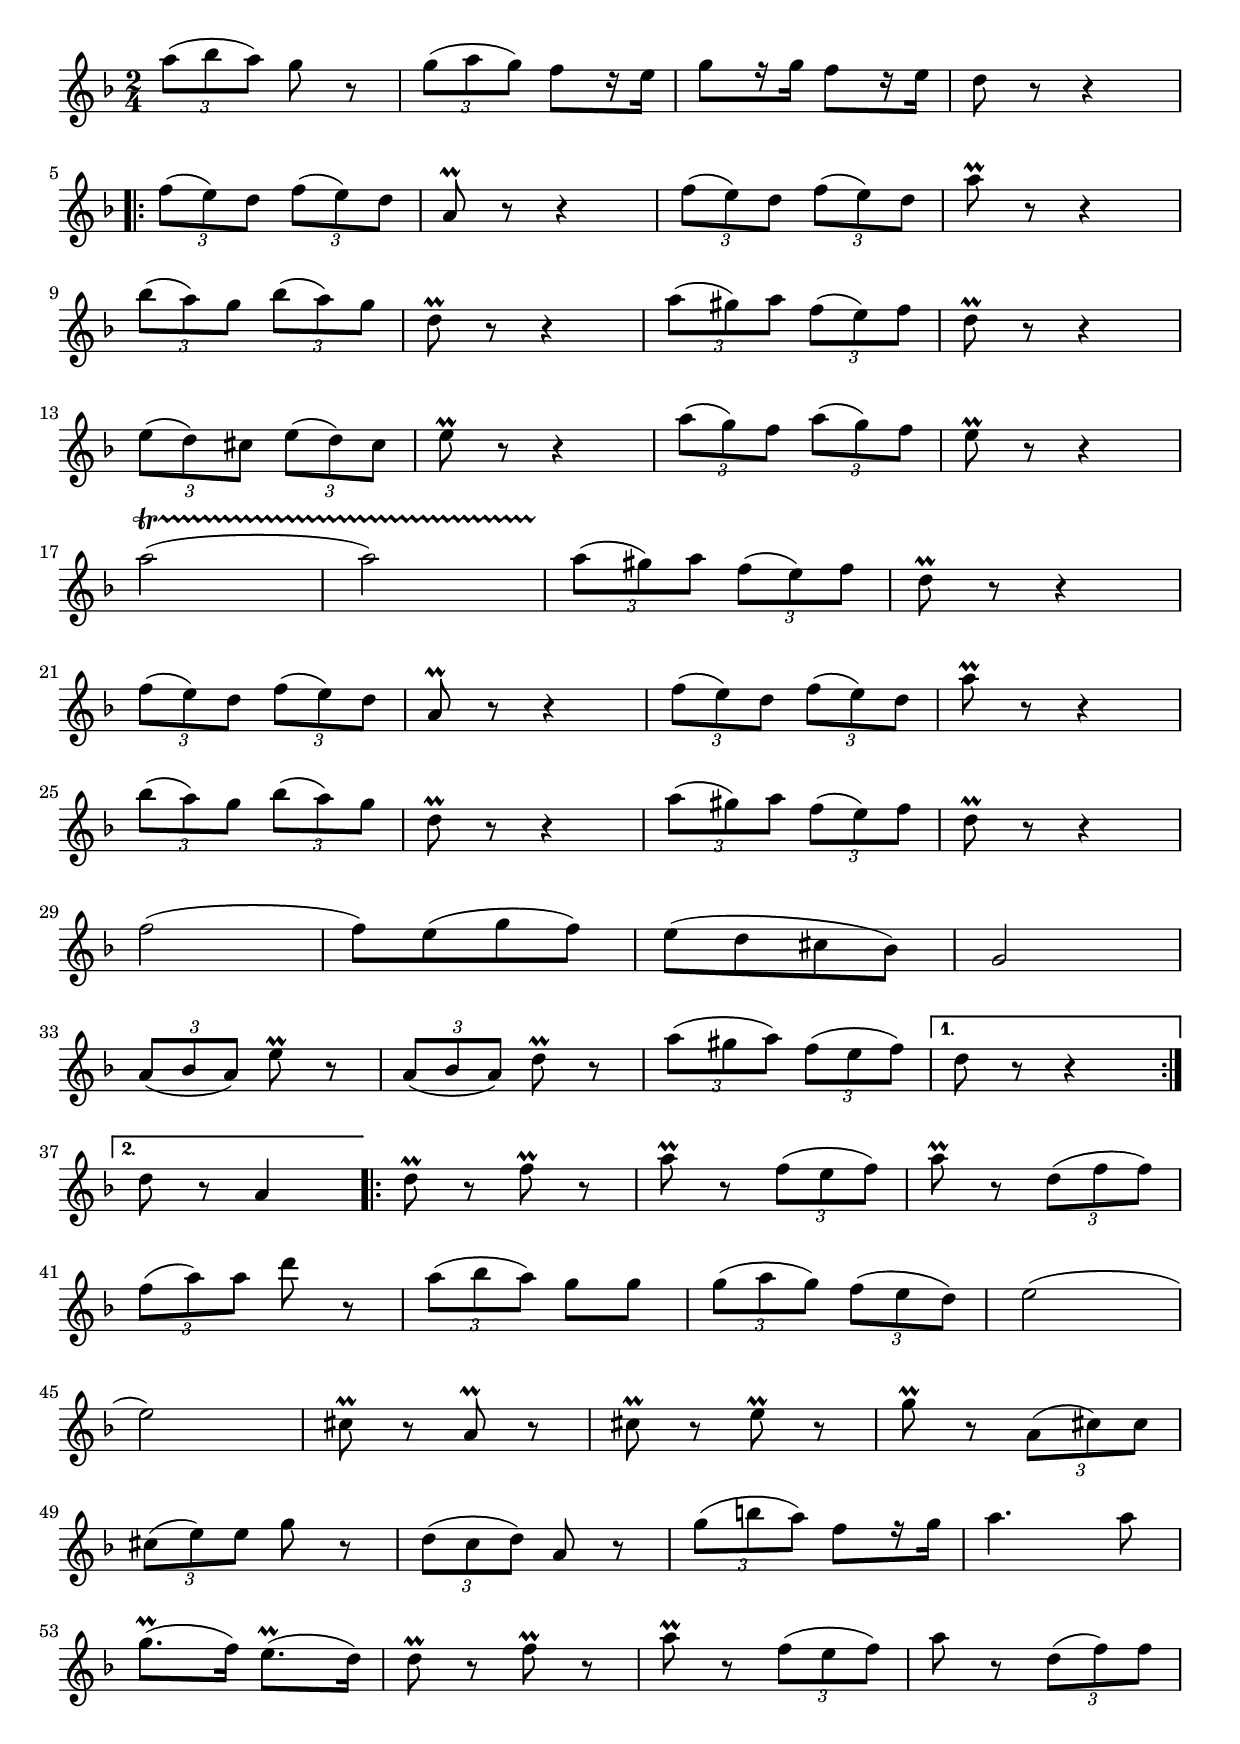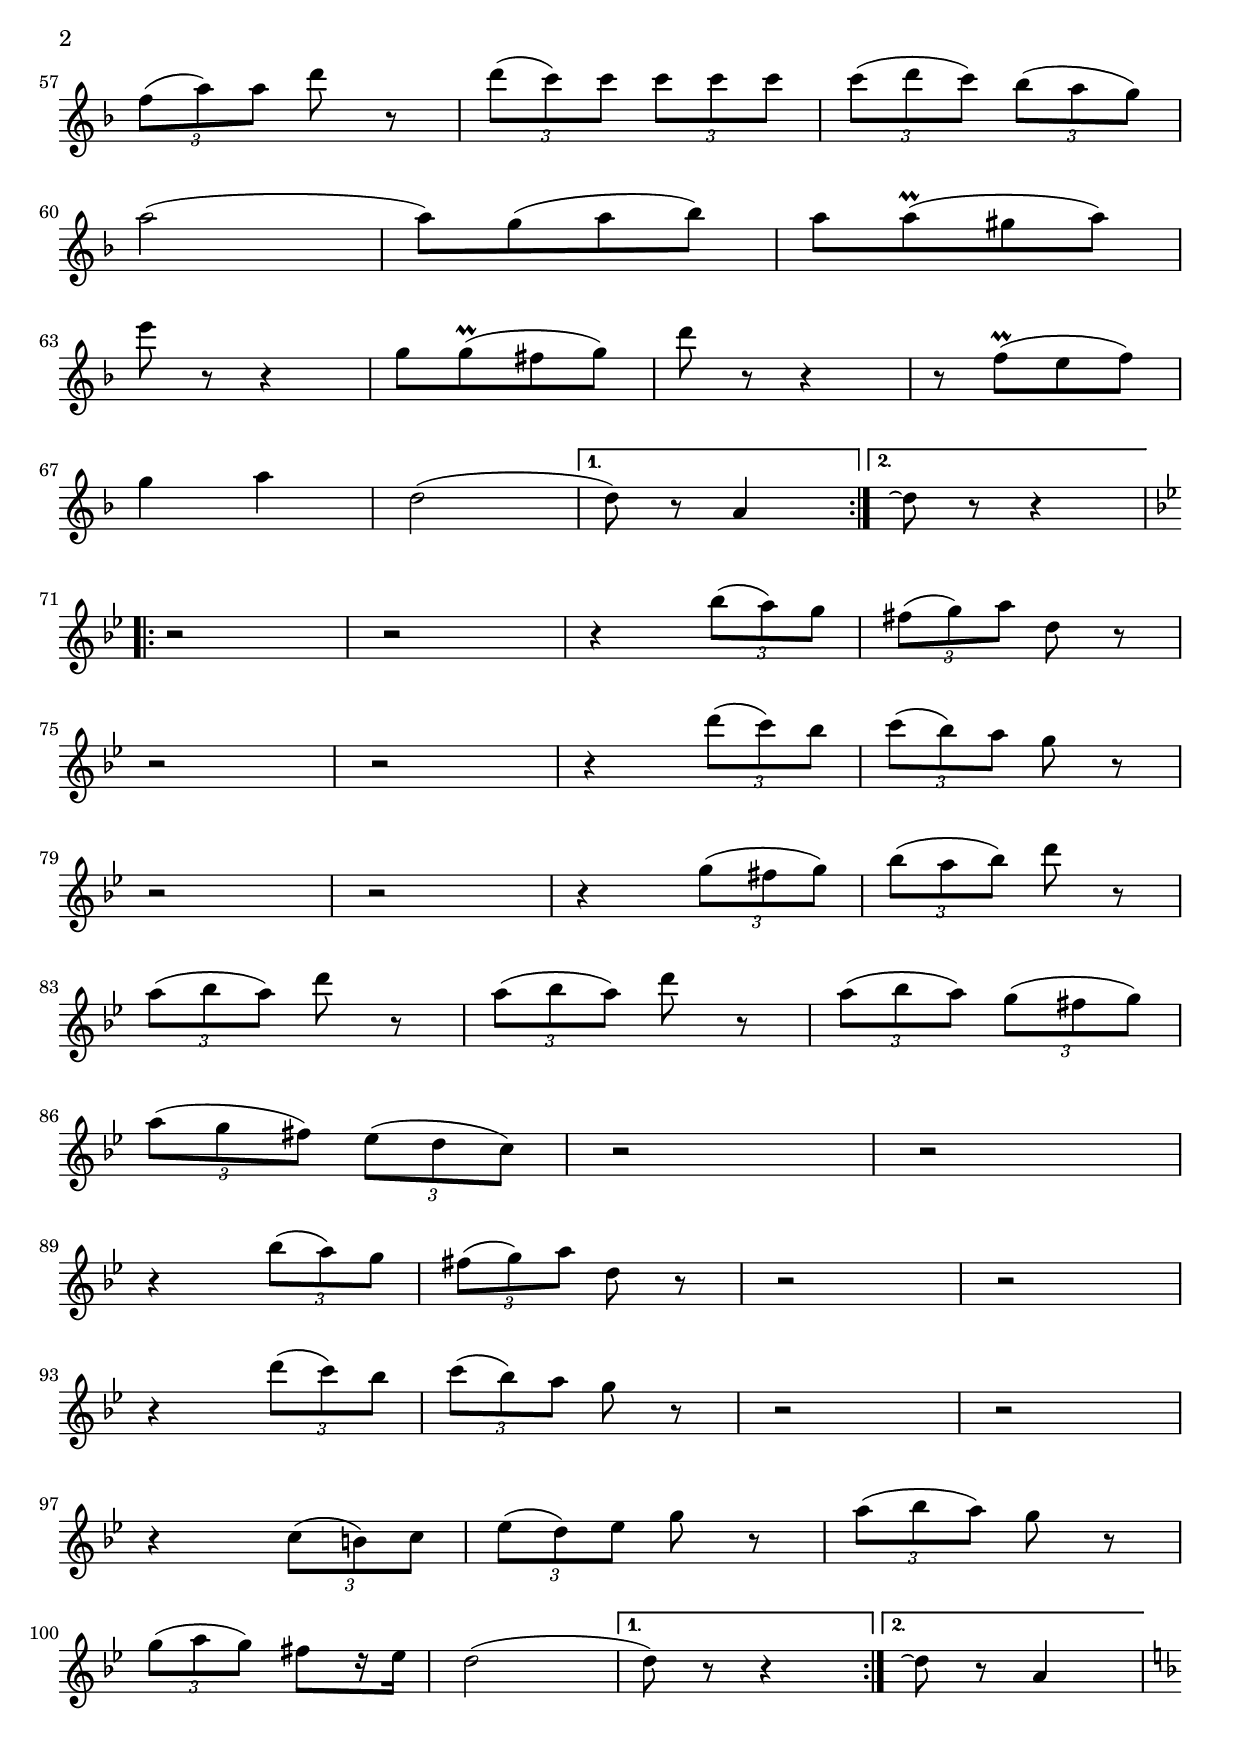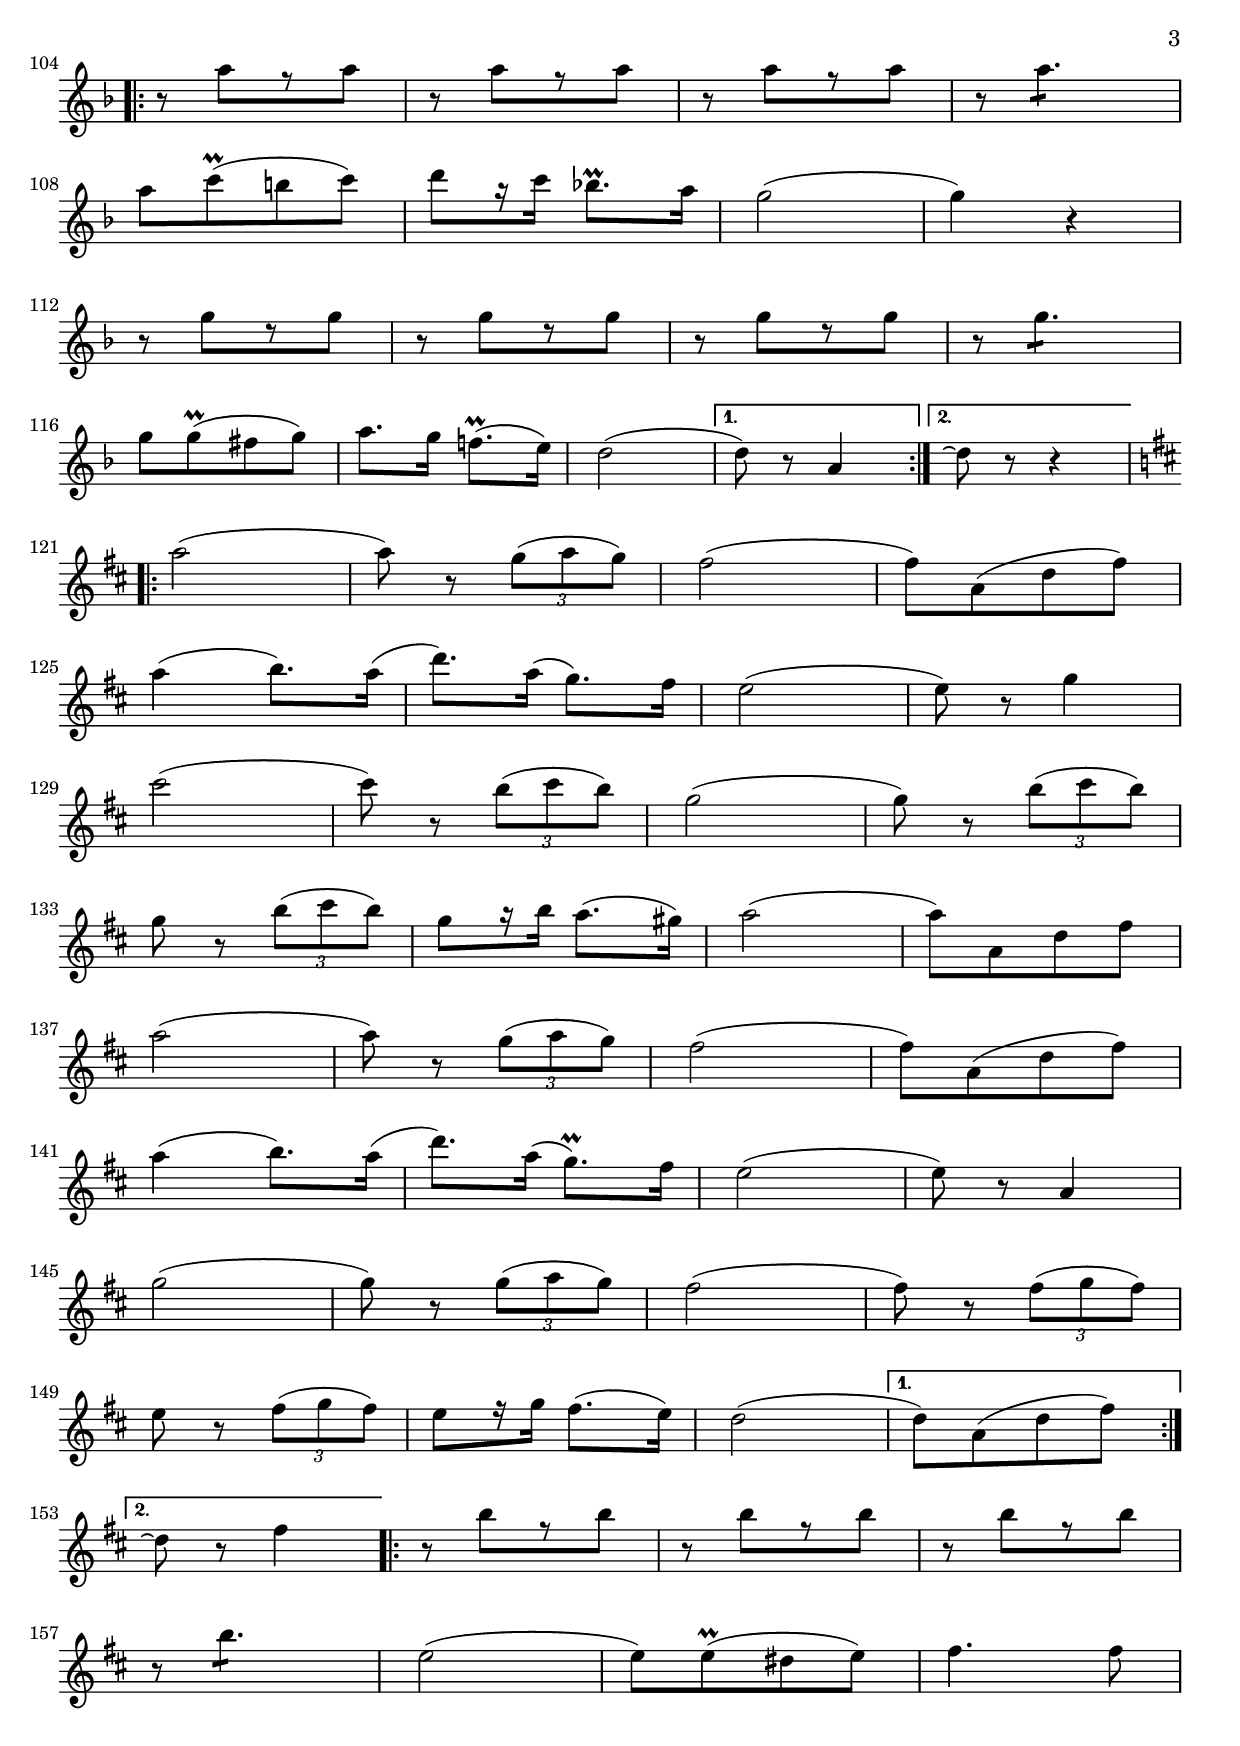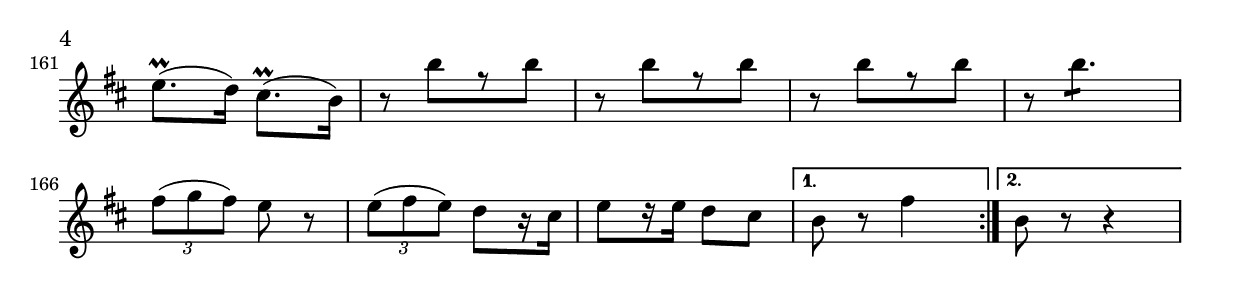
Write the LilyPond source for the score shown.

\version "2.24.0"

\include "helpers.ly"

%{
\header {
  title = "Danube Horo"
  composer = "Diko Iliev"
  instrument = \markup {Clarient E\flat}
}
%}

clarinetEFlatA = {
  \key f \major
    
  | \trl {a8( bes a)} g r
  | \trl {g( a g)} f[ r16 e]
  | g8[ r16 g16] f8[ r16 e16]
  | d8 r8 r4 \break

  \repeat volta 2 {
    
    | \trl {f8( e) d} \trl {f( e) d}
    | a\prall r8 r4
    | \trl {f'8( e) d} \trl {f( e) d}
    | a'\prall r8 r4 \break
    
    | \trl {bes8( a) g} \trl {bes( a) g}
    | d\prall r8 r4
    | \trl {a'8( gis) a} \trl {f( e) f}
    | d\prall r8 r4 \break
    
    | \trl {e8( d) cis} \trl {e( d) cis}
    | e\prall r8 r4
    | \trl {a8( g) f} \trl {a( g) f}
    | e\prall r8 r4 \break
    
    | a2 \startTrillSpan ( a2)
    | \trl {a8 \stopTrillSpan ( gis) a} \trl {f( e) f}
    | d\prall r8 r4 \break
    
    | \trl {f8( e) d} \trl {f( e) d}
    | a\prall r8 r4
    | \trl {f'8( e) d} \trl {f( e) d}
    | a'\prall r8 r4 \break
    
    | \trl {bes8( a) g} \trl {bes( a) g}
    | d\prall r8 r4
    | \trl {a'8( gis) a} \trl {f( e) f}
    | d\prall r8 r4 \break
    
    | f2( f8)[ e( g f)]
    | e[( d cis bes)] g2 \break
    
    | \trl {a8( bes a)} e'\prall r
    | \trl {a,( bes a)} d\prall r
    | \trl {a'( gis a)} \trl {f( e f)}
  }
  \alternative {
    % page 110
    { d r r4 \break }
    { d8 r a4 }
  }
} % A part

clarinetEFlatB = {
  % page 111
  \repeat volta 2 {
    | d8\prall r f\prall r
    | a\prall r \trl {f( e f)}
    | a\prall r \trl {d,( f f)} \break
    
    | \trl {f( a) a} d r
    | \trl {a( bes a)} g[ g]
    | \trl {g( a g)} \trl {f( e d)}
    | e2( \break
    
    | e2)
    | cis8\prall r a\prall r
    | cis8\prall r e\prall r
    | g\prall r \trl {a,( cis) cis} \break
    
    | \trl {cis( e) e} g r
    | \trl {d( c d)} a r
    | \trl {g'( b a)} f8[ r16 g16]
    | a4. a8 \break
    
    | g8.\prall[( f16)] e8.\prall[( d16)]
    | d8\prall r f\prall r
    | a\prall r \trl {f( e f)}
    | a r \trl {d,( f) f} \break
    
    | \trl {f( a) a} d r
    | \trl {d( c) c} \trl {c c c}
    | \trl {c( d c)} \trl {bes( a g)} \break
    
    | a2( a8)[ g( a bes)] | a[ a\prall( gis a)] \break
    
    | e' r r4 | g,8[ g\prall( fis g)] | d' r r4 | r8 f,\prall[( e f)] \break
    
    | g4 a | d,2(
    
  }
  \alternative {
    % page 119
    { d8) r a4 }
    { d8 \repeatTie r r4 }
  }
  
  \break
} % B part

clarinetEFlatC = {
  % page 120
  \key bes \major
  \repeat volta 2 {
    | r2 | r2 | r4 \trl {bes'8[( a) g]} | \trl {fis[( g) a]} d, r \break
    
    | r2 | r2 | r4 \trl {d'8[( c) bes]} | \trl {c[( bes) a]} g r \break
    
    | r2 | r2 | r4 \trl {g8[( fis g)]} | \trl {bes[( a bes)]} d r \break
    
    | \trl {a8( bes a)} d r
    | \trl {a( bes a)} d r
    | \trl {a( bes a)} \trl {g( fis g)} \break
    
    | \trl {a( g fis)} \trl {ees( d c)} | r2 | r2 \break
    
    | r4 \trl {bes'8( a) g} | \trl {fis( g) a} d, r8 | r2 | r2 \break
    
    | r4 \trl {d'8( c) bes} | \trl {c( bes) a} g r8 | r2 | r2 \break
    
    | r4 \trl {c,8( b) c} | \trl {ees( d) ees} g r8 | \trl {a( bes a)} g r \break
    
    | \trl {g( a g)} fis[ r16 ees16] | d2(
  }
  \alternative {
    % page 128
    { d8) r r4 }
    { d8 \repeatTie r a4}
  }
  
  \break
} % C part

clarinetEFlatD = {
  % page 129
  \key f \major
  \repeat volta 2 {
    | \repeat unfold 3 {r8 a'[ r8 a]} | r8 a4.:8 \break
    
    | a8[ c\prall( b c)] | d[ r16 c] bes!8.\prall[ a16] | g2( | g4) r \break
    
    | \repeat unfold 3 {r8 g[ r8 g]} | r8 g4.:8 \break
    
    | g8[ g\prall( fis g)] | a8.[ g16] f!8.\prall[( e16)] | d2(
  }
  \alternative {
    % page 132
    { d8) r a4}
    { d8 \repeatTie r r4 }
  }
  
  \break  
} % D part

clarinetEFlatE = {
  % page 133
  \key d \major
  \repeat volta 2 {
    | a'2( | a8) r \trl {g( a g)} | fis2( | fis8)[ a,( d fis)] \break
    
    | a4( b8.)[ a16]( | d8.)[ a16]( g8.)[ fis16] | e2( | e8) r g4 \break
    
    | cis2( | cis8) r \trl {b( cis b)} | g2( | g8) r \trl {b( cis b)} \break
    
    | g8 r \trl {b( cis b)} | g[ r16 b] a8.[( gis16)] | a2( | a8)[ a, d fis] \break
    
    | a2( | a8) r \trl {g( a g)} | fis2( | fis8)[ a,( d fis)] \break
    
    | a4( b8.)[ a16]( | d8.)[ a16]( g8.\prall)[ fis16] | e2( | e8) r a,4 \break
    
    | g'2( | g8) r \trl {g( a g)} | fis2( | fis8) r \trl {fis( g fis)} \break
    
    | e8 r \trl {fis( g fis)} | e[ r16 g] fis8.([ e16)] | d2(
  }
  \alternative {
    % page 140
    { d8)[ a( d fis)] \break }
    { d8 \repeatTie r fis4 }
  }
} % E part

clarinetEFlatF = {
  \repeat volta 2 {
    | \repeat unfold 3 { r8 b[ r b] } \break
    
    | r8 b4.:8 | e,2( | e8)[ e(\prall dis e)] | fis4. fis8 \break
    
    | e8.\prall([ d16)] cis8.\prall([ b16)] | \repeat unfold 3 {r8 b'[r b] } | r8 b4.:8 \break
    
    | \trl {fis8( g fis)} e r | \trl {e( fis e)} d[ r16 cis] | e8[ r16 e] d8[ cis]
  }
  \alternative {
    { b8 r fis'4 }
    { b,8 r r4 }
  }
} % F part

clarinetEFlatNotes = {
  \clef treble
  \time 2/4
  \relative a'' {
    \clarinetEFlatA
    \clarinetEFlatB
    \clarinetEFlatC
    \clarinetEFlatD
    \clarinetEFlatE
    \clarinetEFlatF
  }
}

\score {
  \new Staff \clarinetEFlatNotes
  \layout {
    indent = #0
  }
  \midi {
  }
}
